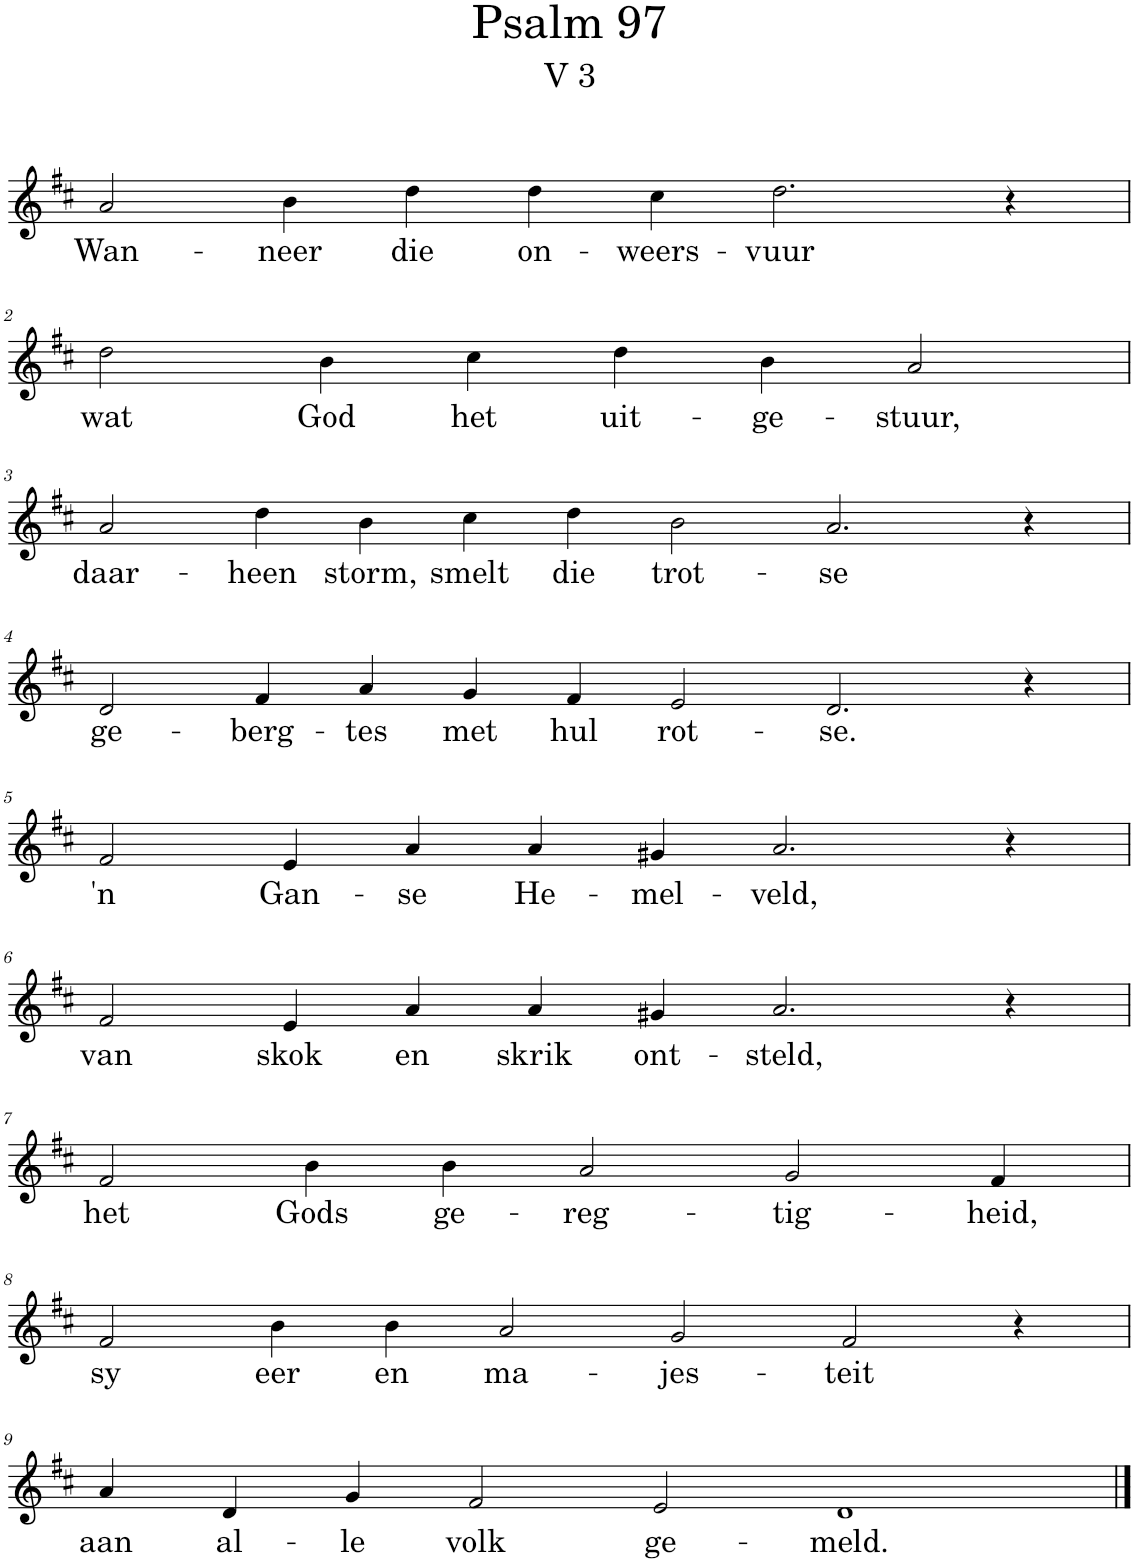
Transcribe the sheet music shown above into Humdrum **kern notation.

**kern	**text
*part1	*part1
*staff1	*staff1
*I"Pipe Organ	*
*I'Org.	*
*clefG2	*
*k[f#c#]	*
*M10/4	*
=1	=1
!	!LO:LY:b
2a/	Wan-
!	!LO:LY:b
4b\	-neer
!	!LO:LY:b
4dd\	die
!	!LO:LY:b
4dd\	on-
!	!LO:LY:b
4cc#\	-weers-
!	!LO:LY:b
2.dd\	-vuur
4r	.
!!LO:LB:g=z
=2	=2
*M8/4	*
!	!LO:LY:b
2dd\	wat
!	!LO:LY:b
4b\	God
!	!LO:LY:b
4cc#\	het
!	!LO:LY:b
4dd\	uit-
!	!LO:LY:b
4b\	-ge-
!	!LO:LY:b
2a/	-stuur,
!!LO:LB:g=z
=3	=3
*M12/4	*
!	!LO:LY:b
2a/	daar-
!	!LO:LY:b
4dd\	-heen
!	!LO:LY:b
4b\	storm,
!	!LO:LY:b
4cc#\	smelt
!	!LO:LY:b
4dd\	die
!	!LO:LY:b
2b\	trot-
!	!LO:LY:b
2.a/	-se
4r	.
!!LO:LB:g=z
=4	=4
!	!LO:LY:b
2d/	ge-
!	!LO:LY:b
4f#/	-berg-
!	!LO:LY:b
4a/	-tes
!	!LO:LY:b
4g/	met
!	!LO:LY:b
4f#/	hul
!	!LO:LY:b
2e/	rot-
!	!LO:LY:b
2.d/	-se.
4r	.
!!LO:LB:g=z
=5	=5
*M10/4	*
!	!LO:LY:b
2f#/	'n
!	!LO:LY:b
4e/	Gan-
!	!LO:LY:b
4a/	-se
!	!LO:LY:b
4a/	He-
!	!LO:LY:b
4g#X/	-mel-
!	!LO:LY:b
2.a/	-veld,
4r	.
!!LO:LB:g=z
=6	=6
!	!LO:LY:b
2f#/	van
!	!LO:LY:b
4e/	skok
!	!LO:LY:b
4a/	en
!	!LO:LY:b
4a/	skrik
!	!LO:LY:b
4g#X/	ont-
!	!LO:LY:b
2.a/	-steld,
4r	.
!!LO:LB:g=z
=7	=7
*M9/4	*
!	!LO:LY:b
2f#/	het
!	!LO:LY:b
4b\	Gods
!	!LO:LY:b
4b\	ge-
!	!LO:LY:b
2a/	-reg-
!	!LO:LY:b
2g/	-tig-
!	!LO:LY:b
4f#/	-heid,
!!LO:LB:g=z
=8	=8
*M12/4	*
!	!LO:LY:b
2f#/	sy
!	!LO:LY:b
4b\	eer
!	!LO:LY:b
4b\	en
!	!LO:LY:b
2a/	ma-
!	!LO:LY:b
2g/	-jes-
!	!LO:LY:b
2f#/	-teit
4r	.
!!LO:LB:g=z
=9	=9
*M12/4	*
!	!LO:LY:b
4a/	aan
!	!LO:LY:b
4d/	al-
!	!LO:LY:b
4g/	-le
!	!LO:LY:b
2f#/	volk
!	!LO:LY:b
2e/	ge-
!	!LO:LY:b
1d	-meld.
==	==
*-	*-
